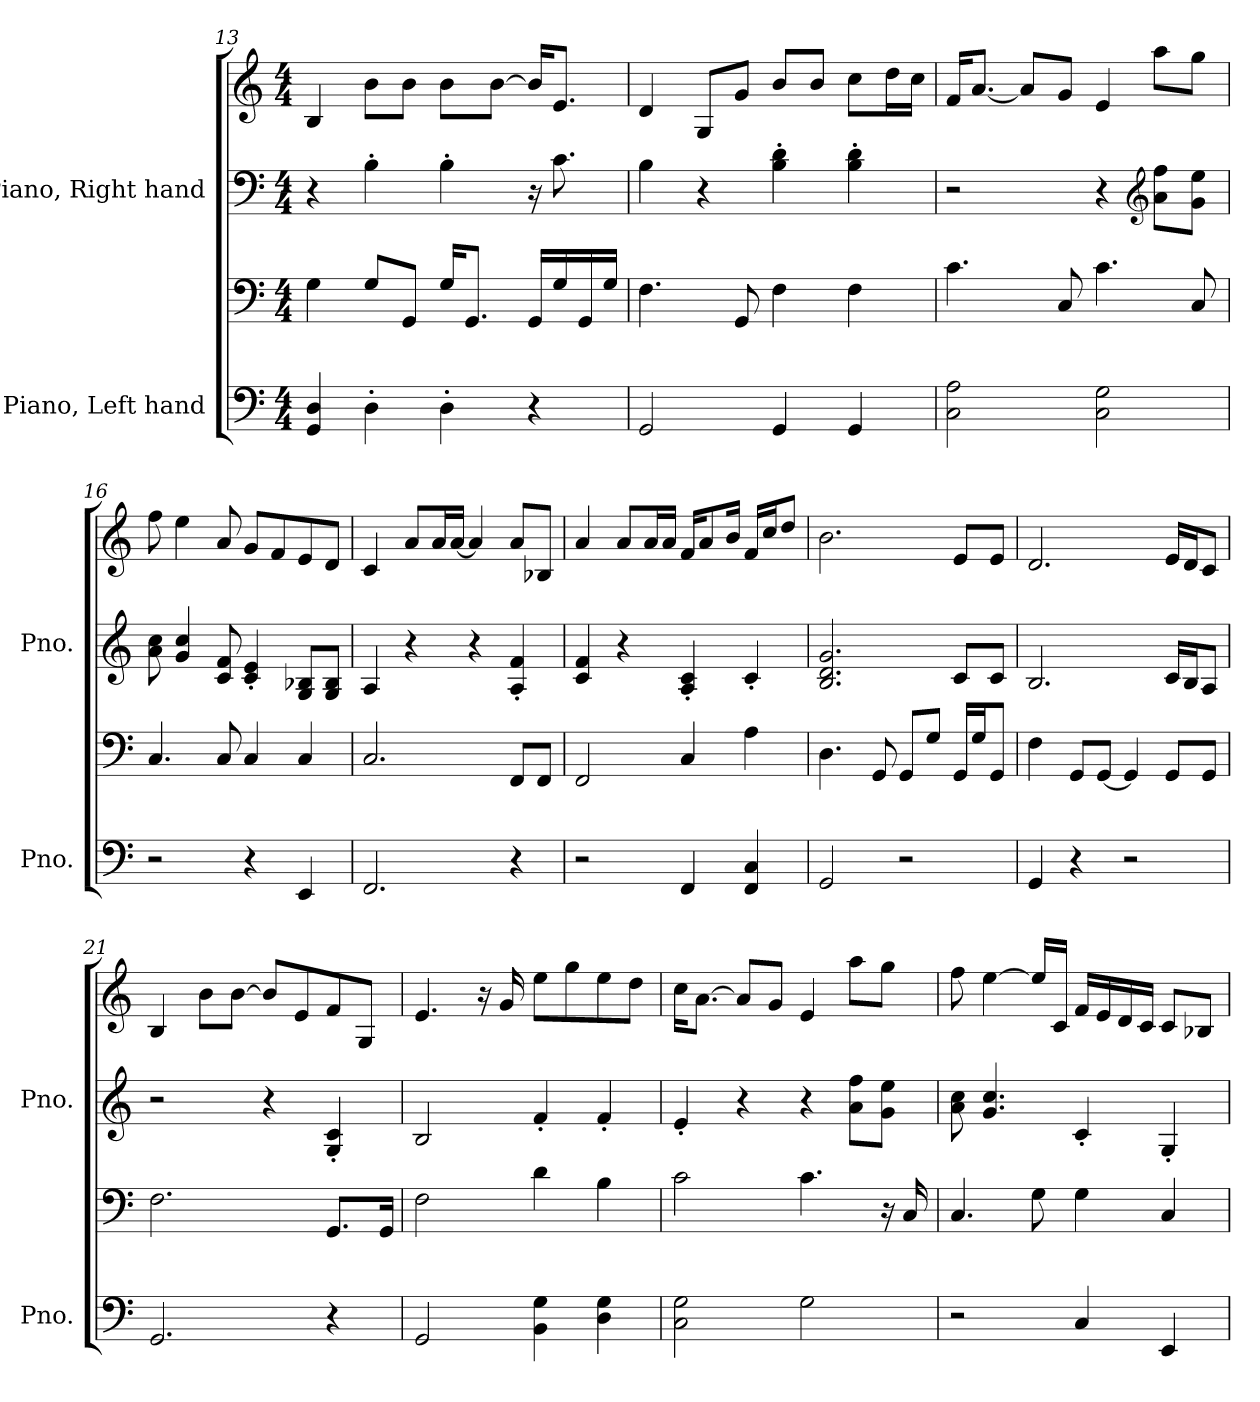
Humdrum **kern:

**kern	**kern	**kern	**kern
*part2	*part2	*part1	*part1
*staff4	*staff3	*staff2	*staff1
*I"Piano, Left hand	*	*I"Piano, Right hand	*
*I'Pno.	*	*I'Pno.	*
!!LO:PB:g=z
*clefF4	*clefF4	*clefF4	*clefG2
*k[]	*k[]	*k[]	*k[]
*M4/4	*M4/4	*M4/4	*M4/4
=13	=13	=13	=13
4GG/ 4D/	4G\	4r	4B/
4D'\	8G/L	4B'\	8b\L
.	8GG/J	.	8b\J
4D'\	16G/KL	4B'\	8b\L
.	8.GG/J	.	.
.	.	.	[8b\J
4r	16GG/LL	16r	16b/KL]
.	16G/	8.c\	8.e/J
.	16GG/	.	.
.	16G/JJ	.	.
=14	=14	=14	=14
2GG/	4.F\	4B\	4d/
.	.	4r	8G/L
.	8GG/	.	8g/J
4GG/	4F\	4B\' 4d\'	8b/L
.	.	.	8b/J
4GG/	4F\	4B\' 4d\'	8cc\L
.	.	.	16dd\L
.	.	.	16cc\JJ
=15	=15	=15	=15
2C\ 2A\	4.c\	2r	16f/KL
.	.	.	[8.a/J
.	.	.	8a/L]
.	8C/	.	8g/J
2C\ 2G\	4.c\	4r	4e/
*	*	*clefG2	*
.	.	8a\ 8ff\L	8aa\L
.	8C/	8g\ 8ee\J	8gg\J
=16	=16	=16	=16
2r	4.C/	8a\ 8cc\	8ff\
.	.	4g/ 4cc/	4ee\
.	8C/	8c/ 8f/	8a/
4r	4C/	4c/' 4e/'	8g/L
.	.	.	8f/
4EE/	4C/	8G/ 8B-X/L	8e/
.	.	8G/ 8B-/J	8d/J
!!LO:LB:g=z
=17	=17	=17	=17
2.FF/	2.C/	4A/	4c/
.	.	4r	8a/L
.	.	.	16a/L
.	.	.	[16a/JJ
.	.	4r	4a/]
4r	8FF/L	4A/' 4f/'	8a/L
.	8FF/J	.	8B-X/J
=18	=18	=18	=18
2r	2FF/	4c/ 4f/	4a/
.	.	4r	8a/L
.	.	.	16a/L
.	.	.	16a/JJ
4FF/	4C/	4A/' 4c/'	16f/KL
.	.	.	8a/
.	.	.	16b/Jk
4FF/ 4C/	4A\	4c'/	16f/LL
.	.	.	16cc/J
.	.	.	8dd/J
=19	=19	=19	=19
2GG/	4.D\	2.B/ 2.d/ 2.g/	2.b\
.	8GG/	.	.
2r	8GG/L	.	.
.	8G/J	.	.
.	16GG/LL	8c/L	8e/L
.	16G/J	.	.
.	8GG/J	8c/J	8e/J
=20	=20	=20	=20
4GG/	4F\	2.B/	2.d/
4r	8GG/L	.	.
.	[8GG/J	.	.
2r	4GG/]	.	.
.	8GG/L	16c/LL	16e/LL
.	.	16B/J	16d/J
.	8GG/J	8A/J	8c/J
=21	=21	=21	=21
2.GG/	2.F\	2r	4B/
.	.	.	8b\L
.	.	.	[8b\J
.	.	4r	8b/L]
.	.	.	8e/
4r	8.GG/L	4G/' 4c/'	8f/
.	.	.	8G/J
.	16GG/Jk	.	.
!!LO:LB:g=z
=22	=22	=22	=22
2GG/	2F\	2B/	4.e/
.	.	.	16r
.	.	.	16g/
4BB\ 4G\	4d\	4f'/	8ee\L
.	.	.	8gg\
4D\ 4G\	4B\	4f'/	8ee\
.	.	.	8dd\J
=23	=23	=23	=23
2C\ 2G\	2c\	4e'/	16cc\KL
.	.	.	[8.a\J
.	.	4r	8a/L]
.	.	.	8g/J
2G\	4.c\	4r	4e/
.	.	8a\ 8ff\L	8aa\L
.	16r	8g\ 8ee\J	8gg\J
.	16C/	.	.
=24	=24	=24	=24
2r	4.C/	8a\ 8cc\	8ff\
.	.	4.g/ 4.cc/	[4ee\
.	8G\	.	16ee/LL]
.	.	.	16c/JJ
4C/	4G\	4c'/	16f/LL
.	.	.	16e/
.	.	.	16d/
.	.	.	16c/JJ
4EE/	4C/	4G'/	8c/L
.	.	.	8B-X/J
=	=	=	=
*-	*-	*-	*-
